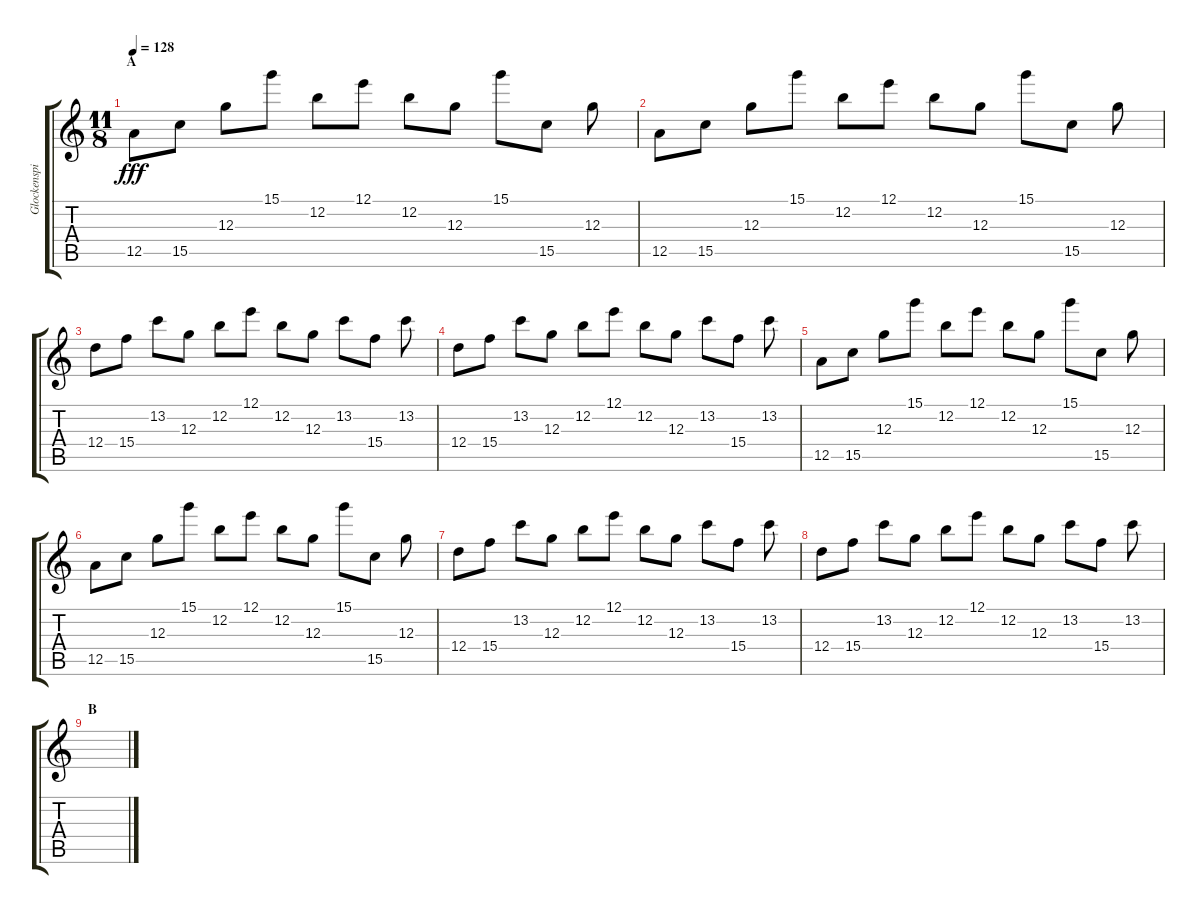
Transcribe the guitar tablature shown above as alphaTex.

\track ("Glockenspiel" "Glockenspi") {instrument celesta}
\staff {score tabs}
\tuning (E5 B4 G4 D4 A3 E3) {hide}
\ts (11 8)
\section ("" "A")
\tempo 128
\clef g2
\ks c
12.5.8{dy fff instrument celesta} 15.5.8 12.3.8 15.1.8 12.2.8 12.1.8 12.2.8 12.3.8 15.1.8 15.5.8 12.3.8 |
12.5.8 15.5.8 12.3.8 15.1.8 12.2.8 12.1.8 12.2.8 12.3.8 15.1.8 15.5.8 12.3.8 |
12.4.8 15.4.8 13.2.8 12.3.8 12.2.8 12.1.8 12.2.8 12.3.8 13.2.8 15.4.8 13.2.8 |
12.4.8 15.4.8 13.2.8 12.3.8 12.2.8 12.1.8 12.2.8 12.3.8 13.2.8 15.4.8 13.2.8 |
12.5.8 15.5.8 12.3.8 15.1.8 12.2.8 12.1.8 12.2.8 12.3.8 15.1.8 15.5.8 12.3.8 |
12.5.8 15.5.8 12.3.8 15.1.8 12.2.8 12.1.8 12.2.8 12.3.8 15.1.8 15.5.8 12.3.8 |
12.4.8 15.4.8 13.2.8 12.3.8 12.2.8 12.1.8 12.2.8 12.3.8 13.2.8 15.4.8 13.2.8 |
12.4.8 15.4.8 13.2.8 12.3.8 12.2.8 12.1.8 12.2.8 12.3.8 13.2.8 15.4.8 13.2.8 |
\section ("" "B")
